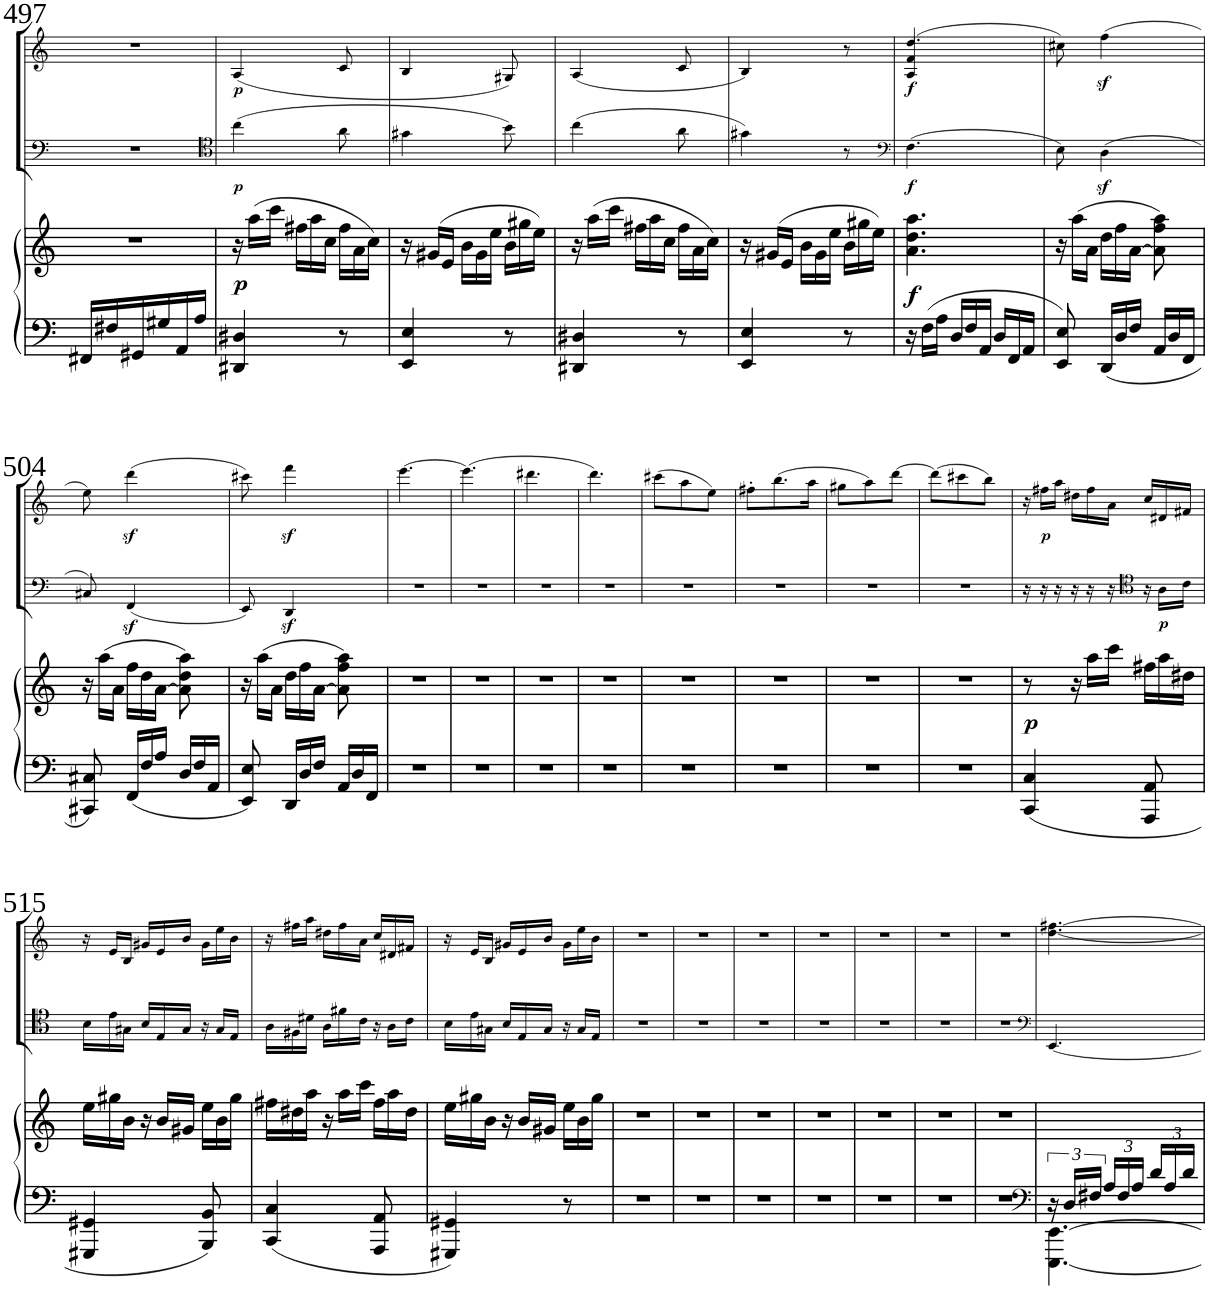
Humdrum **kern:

**kern	**kern	**dynam	**kern	**dynam	**kern	**dynam
*part3	*part3	*part3	*part2	*part2	*part1	*part1
*staff4	*staff3	*staff3/4	*staff2	*staff2	*staff1	*staff1
*I"Piano	*	*	*I"Cello	*	*I"Violin	*
*I'Pno	*	*	*	*	*I'Vln	*
!!LO:PB:g=z
*clefF4	*clefG2	*	*clefF4	*	*clefG2	*
*k[]	*k[]	*	*k[]	*	*k[]	*
*M3/8	*M3/8	*	*M3/8	*	*M3/8	*
=497	=497	=497	=497	=497	=497	=497
16FF#X'~/LL	4.r	.	4.r	.	4.r	.
16F#X'~/	.	.	.	.	.	.
16GG#X'~/	.	.	.	.	.	.
16G#X'~/	.	.	.	.	.	.
16AA'~/	.	.	.	.	.	.
16A'~/JJ	.	.	.	.	.	.
=498	=498	=498	=498	=498	=498	=498
*	*	*	*clefC4	*	*	*
!	!	!LO:DY:b	!	!LO:DY:b	!	!LO:DY:b
4DD#X/ 4D#X/	24r	p	(4cc\	p	(4A/	p
.	(24aa\LL	.	.	.	.	.
.	24ccc\JJ	.	.	.	.	.
*	*Xbrackettup	*	*	*	*	*
.	24ff#X\LL	.	.	.	.	.
.	24aa\	.	.	.	.	.
.	24cc\JJ	.	.	.	.	.
8r	24ff#\LL	.	8a\	.	8c/	.
.	24a\	.	.	.	.	.
.	24cc\JJ)	.	.	.	.	.
=499	=499	=499	=499	=499	=499	=499
*	*brackettup	*	*	*	*	*
4EE/ 4E/	24r	.	4g#X\	.	4B/	.
.	(24g#X/LL	.	.	.	.	.
.	24e/JJ	.	.	.	.	.
*	*Xbrackettup	*	*	*	*	*
.	24b\LL	.	.	.	.	.
.	24g#\	.	.	.	.	.
.	24ee\JJ	.	.	.	.	.
8r	24b\LL	.	8b\)	.	8G#X/)	.
.	24gg#X\	.	.	.	.	.
.	24ee\JJ)	.	.	.	.	.
=500	=500	=500	=500	=500	=500	=500
*	*brackettup	*	*	*	*	*
4DD#X/ 4D#X/	24r	.	(4cc\	.	(4A/	.
.	(24aa\LL	.	.	.	.	.
.	24ccc\JJ	.	.	.	.	.
*	*Xbrackettup	*	*	*	*	*
.	24ff#X\LL	.	.	.	.	.
.	24aa\	.	.	.	.	.
.	24cc\JJ	.	.	.	.	.
8r	24ff#\LL	.	8a\	.	8c/	.
.	24a\	.	.	.	.	.
.	24cc\JJ)	.	.	.	.	.
=501	=501	=501	=501	=501	=501	=501
*	*brackettup	*	*	*	*	*
4EE/ 4E/	24r	.	4g#X\)	.	4B/)	.
.	(24g#X/LL	.	.	.	.	.
.	24e/JJ	.	.	.	.	.
*	*Xbrackettup	*	*	*	*	*
.	24b\LL	.	.	.	.	.
.	24g#\	.	.	.	.	.
.	24ee\JJ	.	.	.	.	.
8r	24b\LL	.	8r	.	8r	.
.	24gg#X\	.	.	.	.	.
.	24ee\JJ)	.	.	.	.	.
=502	=502	=502	=502	=502	=502	=502
*	*	*	*clefF4	*	*	*
*	*	*	*	*	*^	*
!	!	!LO:DY:b	!	!LO:DY:b	!	!	!LO:DY:b
24r	4.a\ 4.dd\ 4.aa\	f	(4.F\	f	(>4.dd/	4A/ 4f/	f
24F\LL	.	.	.	.	.	.	.
24A\JJ	.	.	.	.	.	.	.
*Xbrackettup	*	*	*	*	*	*	*
24D/LL	.	.	.	.	.	.	.
24F/	.	.	.	.	.	.	.
24AA/JJ	.	.	.	.	.	.	.
24D/LL	.	.	.	.	.	8ryy	.
24FF/	.	.	.	.	.	.	.
24AA/JJ	.	.	.	.	.	.	.
*	*	*	*	*	*v	*v	*
=503	=503	=503	=503	=503	=503	=503
*	*brackettup	*	*	*	*	*
8EE/'~ 8E/'~	24r	.	8E'~\)	.	8cc#X'~\)	.
.	(24aa\LL	.	.	.	.	.
.	24a\JJ	.	.	.	.	.
*	*Xbrackettup	*	*	*	*	*
24DD/LL	24dd\LL	.	(4Dz<\	.	(4ffz<\	.
24D/	24ff\	.	.	.	.	.
24F/JJ	[24a\JJ	.	.	.	.	.
24AA/LL	8a\] 8ff\ 8aa\)	.	.	.	.	.
24D/	.	.	.	.	.	.
24FF/JJ	.	.	.	.	.	.
!!LO:LB:g=z
=504	=504	=504	=504	=504	=504	=504
*	*brackettup	*	*	*	*	*
8CC#X/'~ 8C#X/'~	24r	.	8C#X'~/)	.	8ee'~\)	.
.	(24aa\LL	.	.	.	.	.
.	24a\JJ	.	.	.	.	.
*	*Xbrackettup	*	*	*	*	*
24FF/LL	24ff\LL	.	(4FFz</	.	(4dddz<\	.
24F/	24dd\	.	.	.	.	.
24A/JJ	[24a\JJ	.	.	.	.	.
24D/LL	8a\] 8dd\ 8aa\)	.	.	.	.	.
24F/	.	.	.	.	.	.
24AA/JJ	.	.	.	.	.	.
=505	=505	=505	=505	=505	=505	=505
*	*brackettup	*	*	*	*	*
8EE/'~ 8E/'~	24r	.	8EE'~/)	.	8ccc#X'~\)	.
.	(24aa\LL	.	.	.	.	.
.	24a\JJ	.	.	.	.	.
*	*Xbrackettup	*	*	*	*	*
24DD/LL	24dd\LL	.	4DDz</	.	4fffz<\	.
24D/	24ff\	.	.	.	.	.
24F/JJ	[24a\JJ	.	.	.	.	.
24AA/LL	8a\] 8ff\ 8aa\)	.	.	.	.	.
24D/	.	.	.	.	.	.
24FF/JJ	.	.	.	.	.	.
=506	=506	=506	=506	=506	=506	=506
4.r	4.r	.	4.r	.	[4.eee\	.
=507	=507	=507	=507	=507	=507	=507
4.r	4.r	.	4.r	.	(4.eee\]	.
=508	=508	=508	=508	=508	=508	=508
4.r	4.r	.	4.r	.	4.ddd#X\	.
=509	=509	=509	=509	=509	=509	=509
4.r	4.r	.	4.r	.	4.ddd\)	.
=510	=510	=510	=510	=510	=510	=510
4.r	4.r	.	4.r	.	(8ccc#X\L	.
.	.	.	.	.	8aa\	.
.	.	.	.	.	8ee\J)	.
=511	=511	=511	=511	=511	=511	=511
4.r	4.r	.	4.r	.	8ff#X'\L	.
.	.	.	.	.	(8.bb\	.
.	.	.	.	.	16aa\Jk	.
=512	=512	=512	=512	=512	=512	=512
4.r	4.r	.	4.r	.	8gg#X\L	.
.	.	.	.	.	8aa\)	.
.	.	.	.	.	[8ddd\J	.
=513	=513	=513	=513	=513	=513	=513
4.r	4.r	.	4.r	.	(8ddd\L]	.
.	.	.	.	.	8ccc#X\	.
.	.	.	.	.	8bb\J)	.
=514	=514	=514	=514	=514	=514	=514
!	!	!LO:DY:b	!	!	!	!
4CC/ 4C/	8r	p	8r	.	24r	.
!	!	!	!	!	!	!LO:DY:b
.	.	.	.	.	24ff#X\LL	p
.	.	.	.	.	24aa\JJ	.
*	*brackettup	*	*	*	*Xbrackettup	*
.	24r	.	8r	.	24dd#X\LL	.
.	24aa\LL	.	.	.	24ff#\	.
.	24ccc\JJ	.	.	.	24a\JJ	.
*	*	*	*clefC4	*	*	*
*	*Xbrackettup	*	*	*	*	*
8AAA/ 8AA/	24ff#X\LL	.	24r	.	24cc/LL	.
!	!	!	!	!LO:DY:b	!	!
.	24aa\	.	24A\LL	p	24d#X/	.
.	24dd#X\JJ	.	24c\JJ	.	24f#X/JJ	.
!!LO:LB:g=z
=515	=515	=515	=515	=515	=515	=515
*	*	*	*Xbrackettup	*	*brackettup	*
4GGG#X/ 4GG#X/	24ee\LL	.	24B\LL	.	24r	.
.	24gg#X\	.	24e\	.	24e/LL	.
.	24b\JJ	.	24G#X\JJ	.	24B/JJ	.
*	*brackettup	*	*	*	*Xbrackettup	*
.	24r	.	24B/LL	.	24g#X/LL	.
.	24b/LL	.	24E/	.	24e/	.
.	24g#X/JJ	.	24G#/JJ	.	24b/JJ	.
*	*Xbrackettup	*	*brackettup	*	*	*
8BBB/ 8BB/	24ee\LL	.	24r	.	24g#\LL	.
.	24b\	.	24G#/LL	.	24ee\	.
.	24gg#\JJ	.	24E/JJ	.	24b\JJ	.
=516	=516	=516	=516	=516	=516	=516
*	*	*	*Xbrackettup	*	*brackettup	*
4CC/ 4C/	24ff#X\LL	.	24A\LL	.	24r	.
.	24dd#X\	.	24F#X\	.	24ff#X\LL	.
.	24aa\JJ	.	24d#X\JJ	.	24aa\JJ	.
*	*brackettup	*	*	*	*Xbrackettup	*
.	24r	.	24A\LL	.	24dd#X\LL	.
.	24aa\LL	.	24f#X\	.	24ff#\	.
.	24ccc\JJ	.	24c\JJ	.	24a\JJ	.
*	*Xbrackettup	*	*brackettup	*	*	*
8AAA/ 8AA/	24ff#\LL	.	24r	.	24cc/LL	.
.	24aa\	.	24A\LL	.	24d#X/	.
.	24dd#\JJ	.	24c\JJ	.	24f#X/JJ	.
=517	=517	=517	=517	=517	=517	=517
*	*	*	*Xbrackettup	*	*brackettup	*
4GGG#X/ 4GG#X/	24ee\LL	.	24B\LL	.	24r	.
.	24gg#X\	.	24e\	.	24e/LL	.
.	24b\JJ	.	24G#X\JJ	.	24B/JJ	.
*	*brackettup	*	*	*	*Xbrackettup	*
.	24r	.	24B/LL	.	24g#X/LL	.
.	24b/LL	.	24E/	.	24e/	.
.	24g#X/JJ	.	24G#/JJ	.	24b/JJ	.
*	*Xbrackettup	*	*brackettup	*	*	*
8r	24ee\LL	.	24r	.	24g#\LL	.
.	24b\	.	24G#/LL	.	24ee\	.
.	24gg#\JJ	.	24E/JJ	.	24b\JJ	.
=518	=518	=518	=518	=518	=518	=518
4.r	4.r	.	4.r	.	4.r	.
=519	=519	=519	=519	=519	=519	=519
4.r	4.r	.	4.r	.	4.r	.
=520	=520	=520	=520	=520	=520	=520
4.r	4.r	.	4.r	.	4.r	.
=521	=521	=521	=521	=521	=521	=521
4.r	4.r	.	4.r	.	4.r	.
=522	=522	=522	=522	=522	=522	=522
4.r	4.r	.	4.r	.	4.r	.
=523	=523	=523	=523	=523	=523	=523
4.r	4.r	.	4.r	.	4.r	.
=524	=524	=524	=524	=524	=524	=524
4.r	4.r	.	4.r	.	4.r	.
=525	=525	=525	=525	=525	=525	=525
*clefF4	*	*	*clefF4	*	*	*
*^	*	*	*	*	*	*
*	*	*brackettup	*	*	*	*	*
24ryy	[4.EEE\ [>4.EE\	24r	.	[4.EE/	.	[4.dd\ [4.ff#X\	.
24D/LL	.	3ryy	.	.	.	.	.
24F#X/JJ	.	.	.	.	.	.	.
24A/LL	.	.	.	.	.	.	.
24F#/	.	.	.	.	.	.	.
24A/JJ	.	.	.	.	.	.	.
24d/LL	.	.	.	.	.	.	.
24A/	.	.	.	.	.	.	.
24d/JJ	.	.	.	.	.	.	.
*v	*v	*	*	*	*	*	*
=	=	=	=	=	=	=
*-	*-	*-	*-	*-	*-	*-
